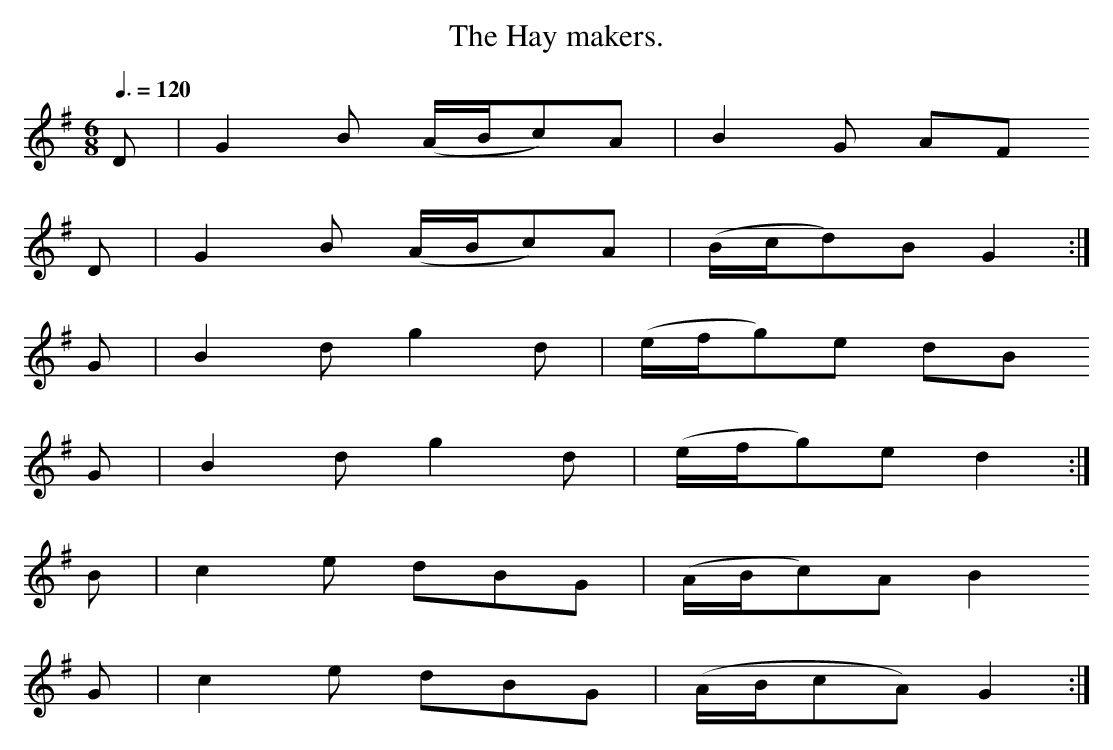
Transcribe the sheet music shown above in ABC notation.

X:1
T:The Hay makers.
M:6/8
L:1/8
Q:3/8=120
K:G
D | G2B (A/B/c)A | B2G AF
D | G2B (A/B/c)A | (B/c/d)B G2 :|
G | B2d g2d | (e/f/g)e dB
G | B2d g2d | (e/f/g)e d2 :|
B | c2e dBG | (A/B/c)A B2
G | c2e dBG | (A/B/cA) G2 :|
